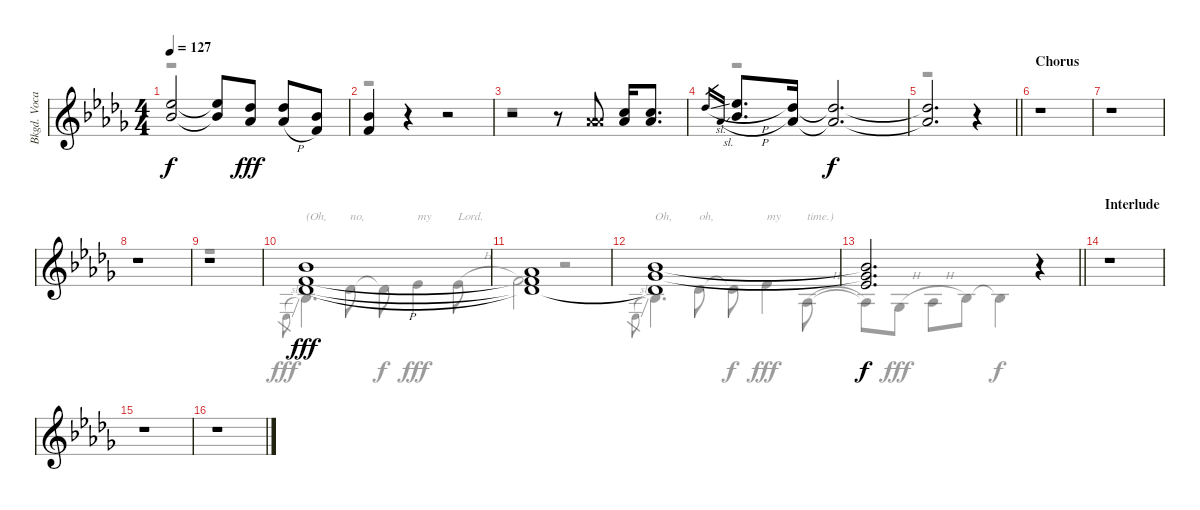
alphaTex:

\track ("Bkgd. Vocal" "Bkgd. Voca") {instrument lead6voice}
\staff {score}
\tuning (E4 B3 G3 D3 A2 E2) {hide}
\voice
\ts (4 4)
\tempo 127
\clef g2
\ks bbminor
(11.1{t} 11.2{t}).2{dy f} (11.1{t} 11.2{t}).8 (9.1 9.2).8{dy fff} (9.1{h} 9.2{h}).8 (6.1 6.2).8 |
(6.1 6.2).4 r.4 r.2 |
r.2 r.8 (9.2{x} 13.3{x}).8 (8.1 9.2).16 (8.1 9.2).8{d} |
9.1{sl}.16{gr} 9.2{sl}.16{gr} (11.1{h} 11.2{h}).8{d} (9.1 9.2).16 (9.1{t} 9.2{t}).2{d dy f} |
\barLineRight lightlight
(9.1{t} 9.2{t}).2{d} r.4 |
\section ("" "Chorus")
r.1 |
r.1 |
r.1 |
r.1 |
(6.1{h} 6.2{h} 6.3{h}).1{dy fff} |
(4.1{h} 6.2{t} 6.3{t}).1 |
(6.1 7.2 6.3{t}).1 |
\barLineRight lightlight
(6.1{t} 7.2{t} 8.3).2{d dy f} r.4 |
\section ("" "Interlude")
r.1 |
r.1 |
r.1
\voice
\clef g2
\ottava regular
\simile none
\ks bbminor
r.1{dy fff} |
r.1 |
r.1 |
r.1 |
\barLineRight lightlight
r.1 |
r.1 |
r.1 |
r.1 |
r.1 |
1.4{sl}.8{gr} 8.4.4{d txt "(Oh,"} 11.4.8{txt "no,"} 11.4{t}.8{dy f} 13.4.4{txt "my" dy fff} 13.4{h}.8{txt "Lord."} |
15.4.2 r.2 |
1.4{sl}.8{gr} 8.4.4{d txt "Oh,"} 11.4.8{txt "oh,"} 11.4{t}.8{dy f} 13.4.4{txt "my" dy fff} 6.4{h}.8{txt "time.)"} |
\barLineRight lightlight
6.4{t}.8{dy f} 4.4{h}.8{dy fff} 6.4{h}.8 8.4.8 8.4{t}.4{dy f} r.4 |
r.1 |
r.1 |
r.1
